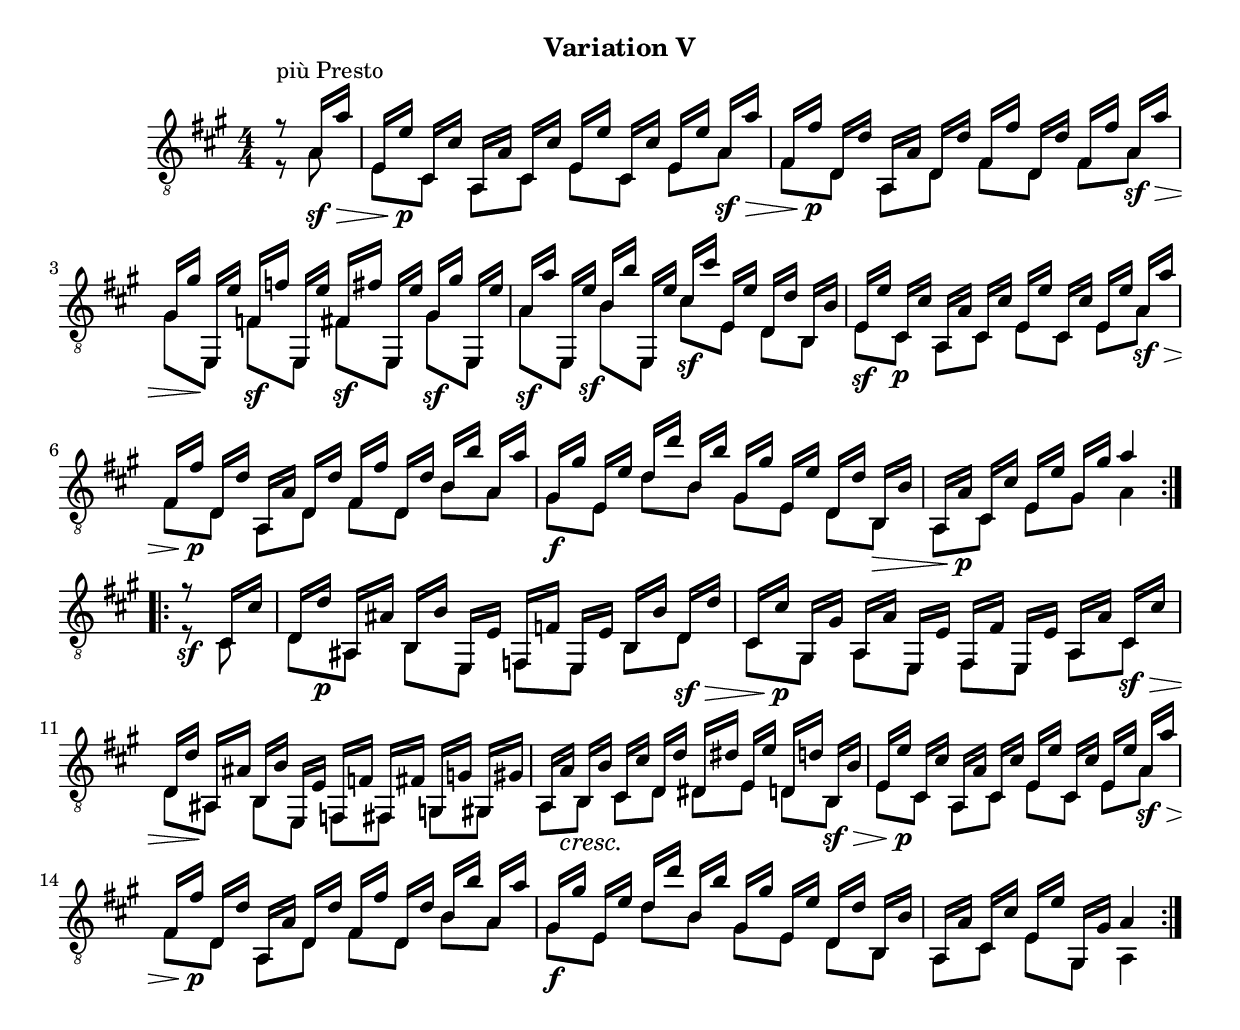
upperVoice = \relative c' {
  \voiceOne
  \slurDown
  \set Voice.baseMoment = #(ly:make-moment 1 16)
  \set Voice.beatStructure = #'(2 2 2 2 2 2 2 2)
  \repeat volta 2 {
    \partial 4 { r8^\markup{"più Presto"} a16_\sf\> a' | }
    e,16 e'_\p cis, cis' a, a' cis, cis' e, e' cis, cis' e, e' a,_\sf\> a' |
    fis,16 fis'_\p d, d' a, a' d, d' fis, fis' d, d' fis, fis' a,\sf\> a' |
    gis,16 gis'\! e,, e'' f,\sf f' e,, e'' fis,\sf fis' e,, e'' gis,\sf gis' e,, e'' |
    a,16\sf a' e,, e''\sf b b' e,,, e'' cis\sf cis' e,, e' d, d' b, b' |
    e,16\sf e' cis,\p cis' a, a' cis, cis' e, e' cis, cis' e, e' a,\sf\> a' |
    fis,16 fis'\p d, d' a, a' d, d' fis, fis' d, d' b b' a, a' |
    gis,\f gis' e, e' d d' b, b' gis, gis' e, e' d, d' b,\> b' |
    a,16 a'\p cis, cis' e, e' gis, gis' a4
    
  }
  \repeat volta 2 {
    r8\sf cis,,16 cis'|
    d,16 d'\p ais, ais' b, b' e,, e' f, f' e, e' b b' d,\sf\> d' |
    cis,16 cis'\p gis, gis' a, a' e, e' fis, fis' e, e' a, a' cis,\sf\> cis' |
    d,16 d'\! ais, ais' b, b' e,, e' f, f' fis, fis' g, g' gis, gis' |
    \barNumberCheck #12
    a,16 \once\override DynamicTextSpanner #'style = #'none
       a'\cresc b, b' cis, cis' d, d' dis, dis' e, e' d, d' b,\sf\> b' |
    e,16 e'\p cis, cis' a, a' cis, cis' e, e' cis, cis' e, e' a,\sf\> a' |
    fis,16 fis'\p d, d' a, a' d, d' fis, fis' d, d' b b' a, a' |
    gis,16\f gis' e, e' d d' b, b' gis, gis' e, e' d, d' b, b' |
    a,16 a' cis, cis' e, e' gis,, gis' a4
  }
}

lowerVoice = \relative c' {
  \voiceTwo
  \set Voice.baseMoment = #(ly:make-moment 1 16)
  \set Voice.beatStructure = #'(4 4 4 4)
  \repeat volta 2 {
    \partial 4 { r8 a | }
    e8 cis a cis e cis e a |
    fis8 d a d fis d fis a
    gis8 e, f' e, fis' e, gis' e, |
    a'8 e, b'' e,, cis'' e, d b |
    e8 cis a cis e cis e a |
    fis8 d a d fis d b' a |
    gis8 e d' b gis e d b |
    a8 cis e gis a4
  }
  \repeat volta 2 {
    r8 cis,
    d8 ais b e, f e b' d |
    cis8 gis a e fis e a cis |
    d8 ais b e, f fis g gis |
    a8 b cis d dis e d b |
    e8 cis a cis e cis e a |
    fis8 d a d fis d b' a |
    gis8 e d' b gis e d b |
    a8 cis e gis, a4
  }
}

\bookpart {
  \header {
    subtitle = "Variation V"
  }

  \score {
    <<
      \new Staff = "Guitar"
      <<
	\set Staff.midiInstrument = #"acoustic guitar (nylon)"
	\clef "treble_8"
	\key a \major \numericTimeSignature
	\mergeDifferentlyHeadedOn
	\mergeDifferentlyDottedOn
	\set Timing.beamExceptions = #'()
	\context Voice = "upperVoice" \upperVoice
	\context Voice = "lowerVoice" \lowerVoice
      >>
%{
      \new TabStaff = "guitar tab"
      <<
	\clef moderntab
	\context TabVoice = "upperVoice" \upperVoice
	\context TabVoice = "lowerVoice" \lowerVoice
      >>
%}
    >>
    \layout {
      % remove string numberings since we have developed a tablature
      \override Voice.StringNumber #'stencil = ##f
    }
    \midi {
      % don't double up if using tabs
      \context {
	\TabStaff
	\remove "Staff_performer"
      }
      \context {
	\Score
	tempoWholesPerMinute = #(ly:make-moment 100 4)
      }
    }
  }
}
